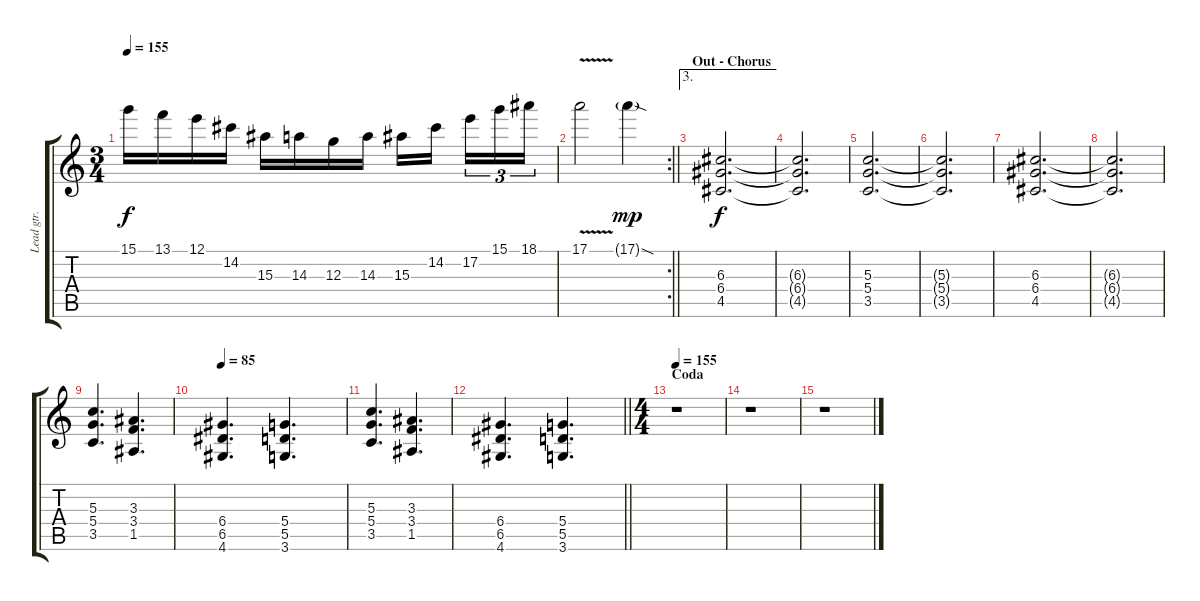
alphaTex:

\track ("Lead gtr." "Lead gtr.") {instrument distortionguitar}
\staff {score tabs}
\tuning (E4 B3 G3 D3 A2 E2) {hide}
\ts (3 4)
\tempo 155
\clef g2
\ks c
15.1.16{dy f} 13.1.16 12.1.16 14.2.16 15.3.16 14.3.16 12.3.16 14.3.16 15.3.16 14.2.16{beam splitsecondary} 17.2.16{tu (3 2)} 15.1.16{tu (3 2)} 18.1.16{tu (3 2)} |
\rc 2
\barLineRight lightlight
17.1{v}.2 17.1{sod g}.4{dy mp} |
\ae 3
\section ("" "Out - Chorus")
(6.3 6.4 4.5).2{d dy f} |
(6.3{t} 6.4{t} 4.5{t}).2{d} |
(5.3 5.4 3.5).2{d} |
(5.3{t} 5.4{t} 3.5{t}).2{d} |
(6.3 6.4 4.5).2{d} |
(6.3{t} 6.4{t} 4.5{t}).2{d} |
(5.3 5.4 3.5).4{d} (3.3 3.4 1.5).4{d} |
\tempo 85
(6.4 6.5 4.6).4{d} (5.4 5.5 3.6).4{d} |
(5.3 5.4 3.5).4{d} (3.3 3.4 1.5).4{d} |
\barLineRight lightlight
(6.4 6.5 4.6).4{d} (5.4 5.5 3.6).4{d} |
\ts (4 4)
\section ("" "Coda")
\tempo 155
r.1 |
r.1 |
r.1
